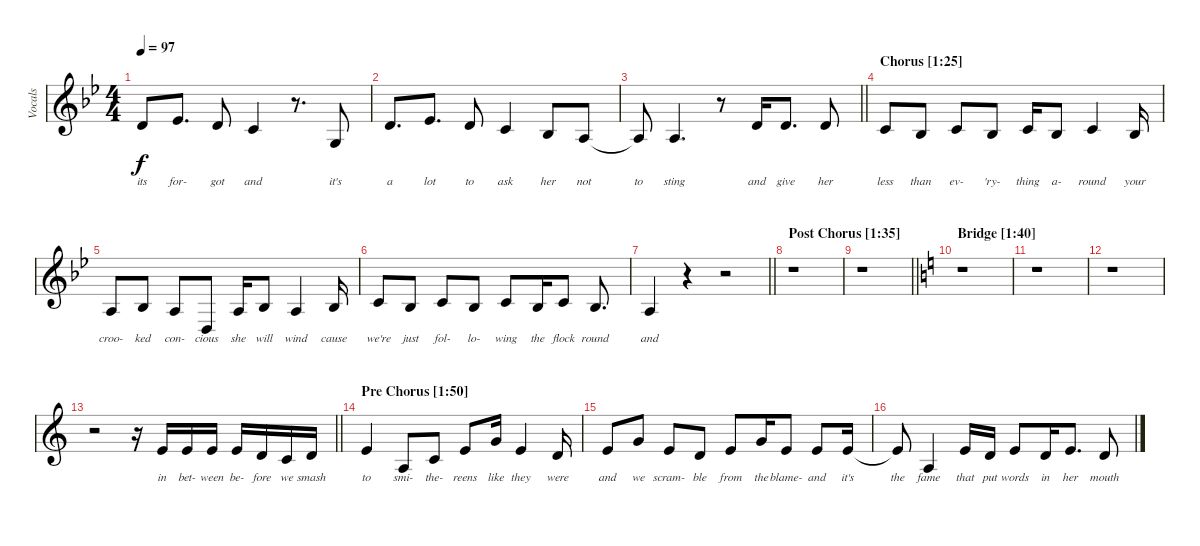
\track ("Vocals" "Vocals") {instrument synthvoice}
\staff {score}
\tuning (E4 B3 G3 D3 A2 E2) {hide}
\ts (4 4)
\tempo 97
\clef g2
\ks gminor
7.3{t}.8{lyrics (0 "its") lyrics (1 "") lyrics (2 "") lyrics (3 "") lyrics (4 "") dy f} 8.3.8{d lyrics (0 "for-") lyrics (1 "") lyrics (2 "") lyrics (3 "") lyrics (4 "")} 7.3.8{lyrics (0 "got") lyrics (1 "") lyrics (2 "") lyrics (3 "") lyrics (4 "")} 5.3.4{lyrics (0 "and") lyrics (1 "") lyrics (2 "") lyrics (3 "") lyrics (4 "")} r.8{d} 0.3.8{lyrics (0 "it's") lyrics (1 "") lyrics (2 "") lyrics (3 "") lyrics (4 "")} |
7.3.8{d lyrics (0 "a") lyrics (1 "") lyrics (2 "") lyrics (3 "") lyrics (4 "")} 8.3.8{d lyrics (0 "lot") lyrics (1 "") lyrics (2 "") lyrics (3 "") lyrics (4 "")} 7.3.8{lyrics (0 "to") lyrics (1 "") lyrics (2 "") lyrics (3 "") lyrics (4 "")} 5.3.4{lyrics (0 "ask") lyrics (1 "") lyrics (2 "") lyrics (3 "") lyrics (4 "")} 3.3.8{lyrics (0 "her") lyrics (1 "") lyrics (2 "") lyrics (3 "") lyrics (4 "")} 2.3.8{lyrics (0 "not") lyrics (1 "") lyrics (2 "") lyrics (3 "") lyrics (4 "")} |
\barLineRight lightlight
2.3{t}.8{lyrics (0 "to") lyrics (1 "") lyrics (2 "") lyrics (3 "") lyrics (4 "")} 2.3.4{d lyrics (0 "sting") lyrics (1 "") lyrics (2 "") lyrics (3 "") lyrics (4 "")} r.8 7.3.16{lyrics (0 "and") lyrics (1 "") lyrics (2 "") lyrics (3 "") lyrics (4 "")} 7.3.8{d lyrics (0 "give") lyrics (1 "") lyrics (2 "") lyrics (3 "") lyrics (4 "")} 7.3.8{lyrics (0 "her") lyrics (1 "") lyrics (2 "") lyrics (3 "") lyrics (4 "")} |
\section ("" "Chorus [1:25]")
5.3.8{lyrics (0 "less") lyrics (1 "") lyrics (2 "") lyrics (3 "") lyrics (4 "")} 3.3.8{lyrics (0 "than") lyrics (1 "") lyrics (2 "") lyrics (3 "") lyrics (4 "")} 5.3.8{lyrics (0 "ev-") lyrics (1 "") lyrics (2 "") lyrics (3 "") lyrics (4 "")} 3.3.8{lyrics (0 "'ry-") lyrics (1 "") lyrics (2 "") lyrics (3 "") lyrics (4 "")} 5.3.16{lyrics (0 "thing") lyrics (1 "") lyrics (2 "") lyrics (3 "") lyrics (4 "")} 3.3.8{lyrics (0 "a-") lyrics (1 "") lyrics (2 "") lyrics (3 "") lyrics (4 "")} 5.3.4{lyrics (0 "round") lyrics (1 "") lyrics (2 "") lyrics (3 "") lyrics (4 "")} 3.3.16{lyrics (0 "your") lyrics (1 "") lyrics (2 "") lyrics (3 "") lyrics (4 "")} |
2.3.8{lyrics (0 "croo-") lyrics (1 "") lyrics (2 "") lyrics (3 "") lyrics (4 "")} 3.3.8{lyrics (0 "ked") lyrics (1 "") lyrics (2 "") lyrics (3 "") lyrics (4 "")} 2.3.8{lyrics (0 "con-") lyrics (1 "") lyrics (2 "") lyrics (3 "") lyrics (4 "")} 0.4.8{lyrics (0 "cious") lyrics (1 "") lyrics (2 "") lyrics (3 "") lyrics (4 "")} 2.3.16{lyrics (0 "she") lyrics (1 "") lyrics (2 "") lyrics (3 "") lyrics (4 "")} 3.3.8{lyrics (0 "will") lyrics (1 "") lyrics (2 "") lyrics (3 "") lyrics (4 "")} 2.3.4{lyrics (0 "wind") lyrics (1 "") lyrics (2 "") lyrics (3 "") lyrics (4 "")} 3.3.16{lyrics (0 "cause") lyrics (1 "") lyrics (2 "") lyrics (3 "") lyrics (4 "")} |
5.3.8{lyrics (0 "we're") lyrics (1 "") lyrics (2 "") lyrics (3 "") lyrics (4 "")} 3.3.8{lyrics (0 "just") lyrics (1 "") lyrics (2 "") lyrics (3 "") lyrics (4 "")} 5.3.8{lyrics (0 "fol-") lyrics (1 "") lyrics (2 "") lyrics (3 "") lyrics (4 "")} 3.3.8{lyrics (0 "lo-") lyrics (1 "") lyrics (2 "") lyrics (3 "") lyrics (4 "")} 5.3.8{lyrics (0 "wing") lyrics (1 "") lyrics (2 "") lyrics (3 "") lyrics (4 "")} 3.3.16{lyrics (0 "the") lyrics (1 "") lyrics (2 "") lyrics (3 "") lyrics (4 "")} 5.3.8{lyrics (0 "flock") lyrics (1 "") lyrics (2 "") lyrics (3 "") lyrics (4 "")} 3.3.8{d lyrics (0 "round") lyrics (1 "") lyrics (2 "") lyrics (3 "") lyrics (4 "")} |
\barLineRight lightlight
2.3.4{lyrics (0 "and") lyrics (1 "") lyrics (2 "") lyrics (3 "") lyrics (4 "")} r.4 r.2 |
\section ("" "Post Chorus [1:35]")
r.1 |
\barLineRight lightlight
r.1 |
\section ("" "Bridge [1:40]")
\ks aminor
r.1 |
r.1 |
r.1 |
\barLineRight lightlight
r.2 r.16 9.3.16{lyrics (0 "in") lyrics (1 "") lyrics (2 "") lyrics (3 "") lyrics (4 "")} 9.3.16{lyrics (0 "bet-") lyrics (1 "") lyrics (2 "") lyrics (3 "") lyrics (4 "")} 9.3.16{lyrics (0 "ween") lyrics (1 "") lyrics (2 "") lyrics (3 "") lyrics (4 "")} 9.3.16{lyrics (0 "be-") lyrics (1 "") lyrics (2 "") lyrics (3 "") lyrics (4 "")} 7.3.16{lyrics (0 "fore") lyrics (1 "") lyrics (2 "") lyrics (3 "") lyrics (4 "")} 5.3.16{lyrics (0 "we") lyrics (1 "") lyrics (2 "") lyrics (3 "") lyrics (4 "")} 7.3.16{lyrics (0 "smash") lyrics (1 "") lyrics (2 "") lyrics (3 "") lyrics (4 "")} |
\section ("" "Pre Chorus [1:50]")
9.3.4{lyrics (0 "to") lyrics (1 "") lyrics (2 "") lyrics (3 "") lyrics (4 "")} 2.3.8{lyrics (0 "smi-") lyrics (1 "") lyrics (2 "") lyrics (3 "") lyrics (4 "")} 5.3.8{lyrics (0 "the-") lyrics (1 "") lyrics (2 "") lyrics (3 "") lyrics (4 "")} 9.3.8{lyrics (0 "reens") lyrics (1 "") lyrics (2 "") lyrics (3 "") lyrics (4 "")} 8.2.16{lyrics (0 "like") lyrics (1 "") lyrics (2 "") lyrics (3 "") lyrics (4 "")} 9.3.4{lyrics (0 "they") lyrics (1 "") lyrics (2 "") lyrics (3 "") lyrics (4 "")} 7.3.16{lyrics (0 "were") lyrics (1 "") lyrics (2 "") lyrics (3 "") lyrics (4 "")} |
9.3.8{lyrics (0 "and") lyrics (1 "") lyrics (2 "") lyrics (3 "") lyrics (4 "")} 8.2.8{lyrics (0 "we") lyrics (1 "") lyrics (2 "") lyrics (3 "") lyrics (4 "")} 9.3.8{lyrics (0 "scram-") lyrics (1 "") lyrics (2 "") lyrics (3 "") lyrics (4 "")} 7.3.8{lyrics (0 "ble") lyrics (1 "") lyrics (2 "") lyrics (3 "") lyrics (4 "")} 9.3.8{lyrics (0 "from") lyrics (1 "") lyrics (2 "") lyrics (3 "") lyrics (4 "")} 8.2.16{lyrics (0 "the") lyrics (1 "") lyrics (2 "") lyrics (3 "") lyrics (4 "")} 9.3.8{lyrics (0 "blame-") lyrics (1 "") lyrics (2 "") lyrics (3 "") lyrics (4 "")} 9.3.8{lyrics (0 "and") lyrics (1 "") lyrics (2 "") lyrics (3 "") lyrics (4 "")} 9.3.16{lyrics (0 "it's") lyrics (1 "") lyrics (2 "") lyrics (3 "") lyrics (4 "")} |
9.3{t}.8{lyrics (0 "the") lyrics (1 "") lyrics (2 "") lyrics (3 "") lyrics (4 "")} 2.3.4{lyrics (0 "fame") lyrics (1 "") lyrics (2 "") lyrics (3 "") lyrics (4 "")} 9.3.16{lyrics (0 "that") lyrics (1 "") lyrics (2 "") lyrics (3 "") lyrics (4 "")} 7.3.16{lyrics (0 "put") lyrics (1 "") lyrics (2 "") lyrics (3 "") lyrics (4 "")} 9.3.8{lyrics (0 "words") lyrics (1 "") lyrics (2 "") lyrics (3 "") lyrics (4 "")} 7.3.16{lyrics (0 "in") lyrics (1 "") lyrics (2 "") lyrics (3 "") lyrics (4 "")} 9.3.8{d lyrics (0 "her") lyrics (1 "") lyrics (2 "") lyrics (3 "") lyrics (4 "")} 7.3.8{lyrics (0 "mouth") lyrics (1 "") lyrics (2 "") lyrics (3 "") lyrics (4 "")}
